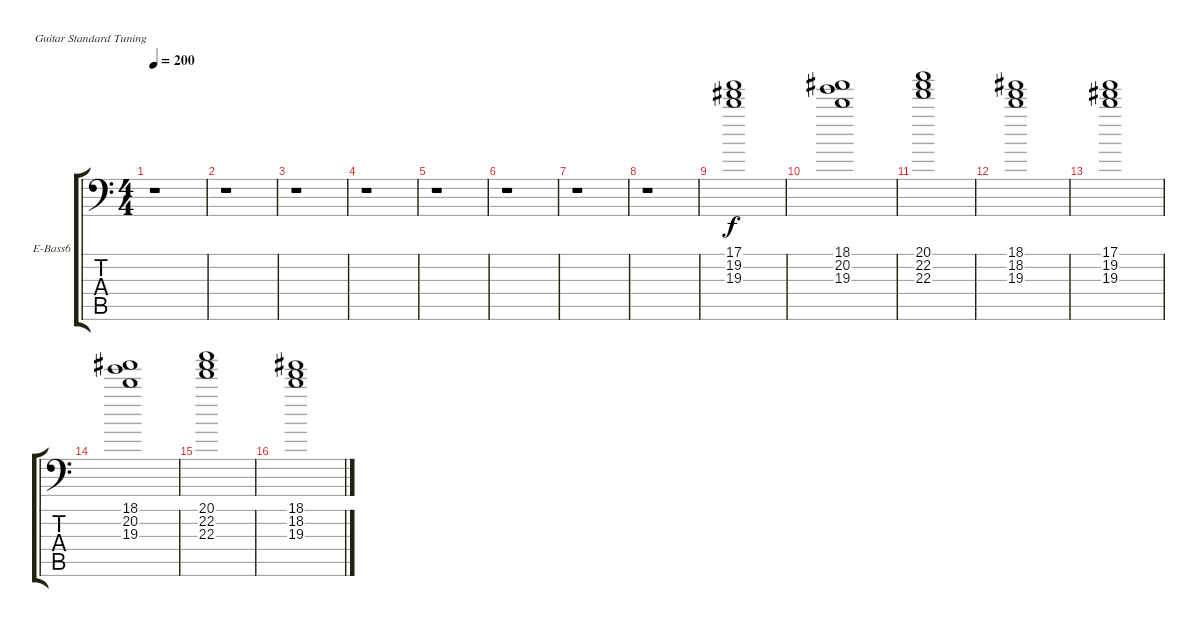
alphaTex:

\bracketExtendMode groupsimilarinstruments
\firstSystemTrackNameOrientation horizontal
\otherSystemsTrackNameOrientation horizontal
\track ("Бас 1" "E-Bass6") {instrument slapbass1}
\staff {score tabs}
\tuning (E4 B3 G3 D3 A2 E2)
\ts (4 4)
\tempo 200
\clef f4
\ks c
r.1{dy mf} |
r.1 |
r.1 |
r.1 |
r.1 |
r.1 |
r.1 |
r.1 |
(17.1 19.2 19.3).1{dy f} |
(18.1 20.2 19.3).1 |
(20.1 22.2 22.3).1 |
(18.1 18.2 19.3).1 |
(17.1 19.2 19.3).1 |
(18.1 20.2 19.3).1 |
(20.1 22.2 22.3).1 |
(18.1 18.2 19.3).1
